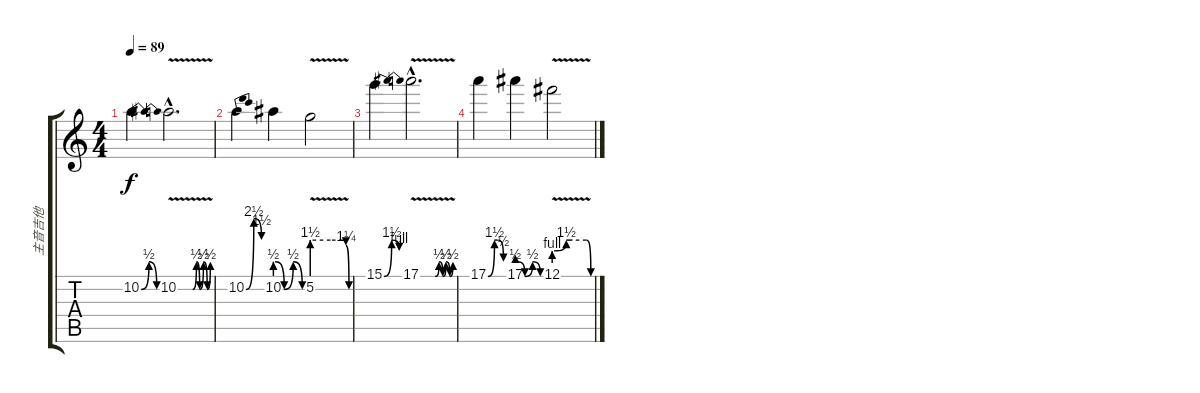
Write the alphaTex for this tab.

\track ("主音吉他" "主音吉他") {instrument overdrivenguitar}
\staff {score tabs}
\tuning (E4 B3 G3 D3 A2 E2) {hide}
\ts (4 4)
\tempo 89
\clef g2
\ks c
10.2{be (bendrelease 0 0 30 2 30 2 60 0)}.4{dy f} 10.2{be (custom 0 0 27 0 34 2 40 0 47 2 54 0 60 2) v hac}.2{d} |
10.2{be (bendrelease 0 0 30 10 35 10 60 6)}.4 10.2{be (custom 0 2 20 0 40 2 60 0)}.4 5.2{be (custom 0 6 30 6 50 6 55 5 60 0) v}.2 |
15.1{be (bendrelease 0 0 30 6 30 6 60 4)}.4 17.1{be (custom 0 0 27 0 34 2 41 0 47 2 54 0 60 2) v hac}.2{d} |
17.1{be (custom 0 0 25 6 35 6 40 6 60 2)}.4 17.1{be (custom 0 2 20 0 40 2 60 0)}.4 12.1{be (custom 0 4 20 6 30 6 53 6 60 0) v}.2
